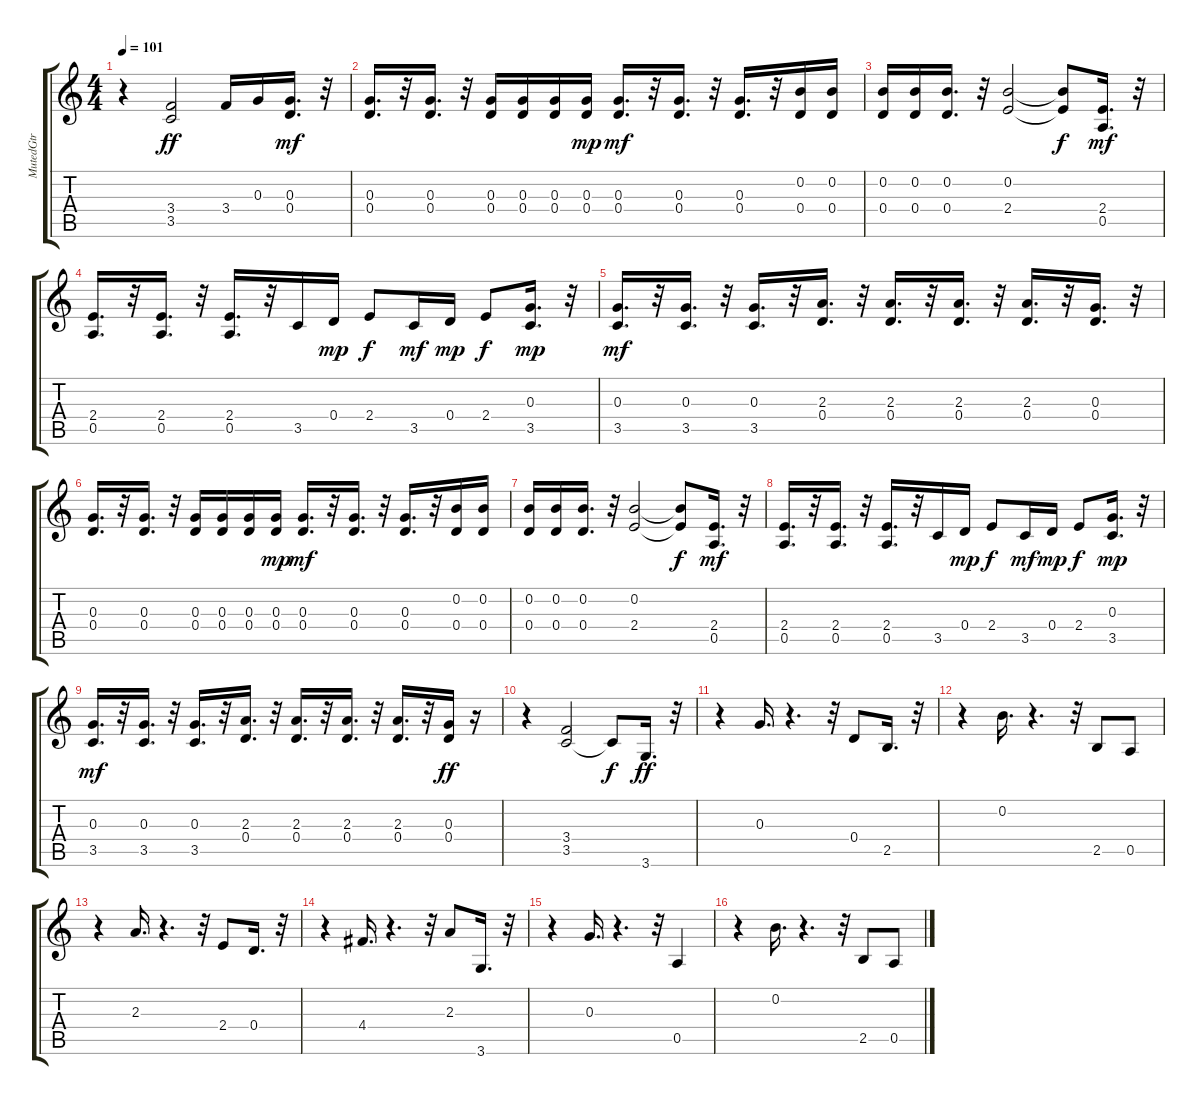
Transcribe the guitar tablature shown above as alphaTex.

\track ("MutedGtr" "MutedGtr") {instrument electricguitarmuted}
\staff {score tabs}
\tuning (E4 B3 G3 D3 A2 E2) {hide}
\ts (4 4)
\tempo 101
\clef g2
\ks c
r.4{dy ff} (3.4 3.5).2 3.4.16 0.3.16 (0.3 0.4).16{d dy mf} r.32 |
(0.3 0.4).16{d} r.32 (0.3 0.4).16{d} r.32 (0.3 0.4).16 (0.3 0.4).16 (0.3 0.4).16 (0.3 0.4).16{dy mp} (0.3 0.4).16{d dy mf} r.32 (0.3 0.4).16{d} r.32 (0.3 0.4).16{d} r.32 (0.2 0.4).16 (0.2 0.4).16 |
(0.2 0.4).16 (0.2 0.4).16 (0.2 0.4).16{d} r.32 (0.2 2.4).2 (0.2{t} 2.4{t}).8{dy f} (2.4 0.5).16{d dy mf} r.32 |
(2.4 0.5).16{d} r.32 (2.4 0.5).16{d} r.32 (2.4 0.5).16{d} r.32 3.5.16 0.4.16{dy mp} 2.4.8{dy f} 3.5.16{dy mf} 0.4.16{dy mp} 2.4.8{dy f} (0.3 3.5).16{d dy mp} r.32 |
(0.3 3.5).16{d dy mf} r.32 (0.3 3.5).16{d} r.32 (0.3 3.5).16{d} r.32 (2.3 0.4).16{d} r.32 (2.3 0.4).16{d} r.32 (2.3 0.4).16{d} r.32 (2.3 0.4).16{d} r.32 (0.3 0.4).16{d} r.32 |
(0.3 0.4).16{d} r.32 (0.3 0.4).16{d} r.32 (0.3 0.4).16 (0.3 0.4).16 (0.3 0.4).16 (0.3 0.4).16{dy mp} (0.3 0.4).16{d dy mf} r.32 (0.3 0.4).16{d} r.32 (0.3 0.4).16{d} r.32 (0.2 0.4).16 (0.2 0.4).16 |
(0.2 0.4).16 (0.2 0.4).16 (0.2 0.4).16{d} r.32 (0.2 2.4).2 (0.2{t} 2.4{t}).8{dy f} (2.4 0.5).16{d dy mf} r.32 |
(2.4 0.5).16{d} r.32 (2.4 0.5).16{d} r.32 (2.4 0.5).16{d} r.32 3.5.16 0.4.16{dy mp} 2.4.8{dy f} 3.5.16{dy mf} 0.4.16{dy mp} 2.4.8{dy f} (0.3 3.5).16{d dy mp} r.32 |
(0.3 3.5).16{d dy mf} r.32 (0.3 3.5).16{d} r.32 (0.3 3.5).16{d} r.32 (2.3 0.4).16{d} r.32 (2.3 0.4).16{d} r.32 (2.3 0.4).16{d} r.32 (2.3 0.4).16{d} r.32 (0.3 0.4).16{dy ff} r.16 |
r.4 (3.4 3.5).2 3.5{t}.8{dy f} 3.6.16{d dy ff} r.32 |
r.4 0.3.16{d} r.4{d} r.32 0.4.8 2.5.16{d} r.32 |
r.4 0.2.16{d} r.4{d} r.32 2.5.8 0.5.8 |
r.4 2.3.16{d} r.4{d} r.32 2.4.8 0.4.16{d} r.32 |
r.4 4.4.16{d} r.4{d} r.32 2.3.8 3.6.16{d} r.32 |
r.4 0.3.16{d} r.4{d} r.32 0.5.4 |
r.4 0.2.16{d} r.4{d} r.32 2.5.8 0.5.8
